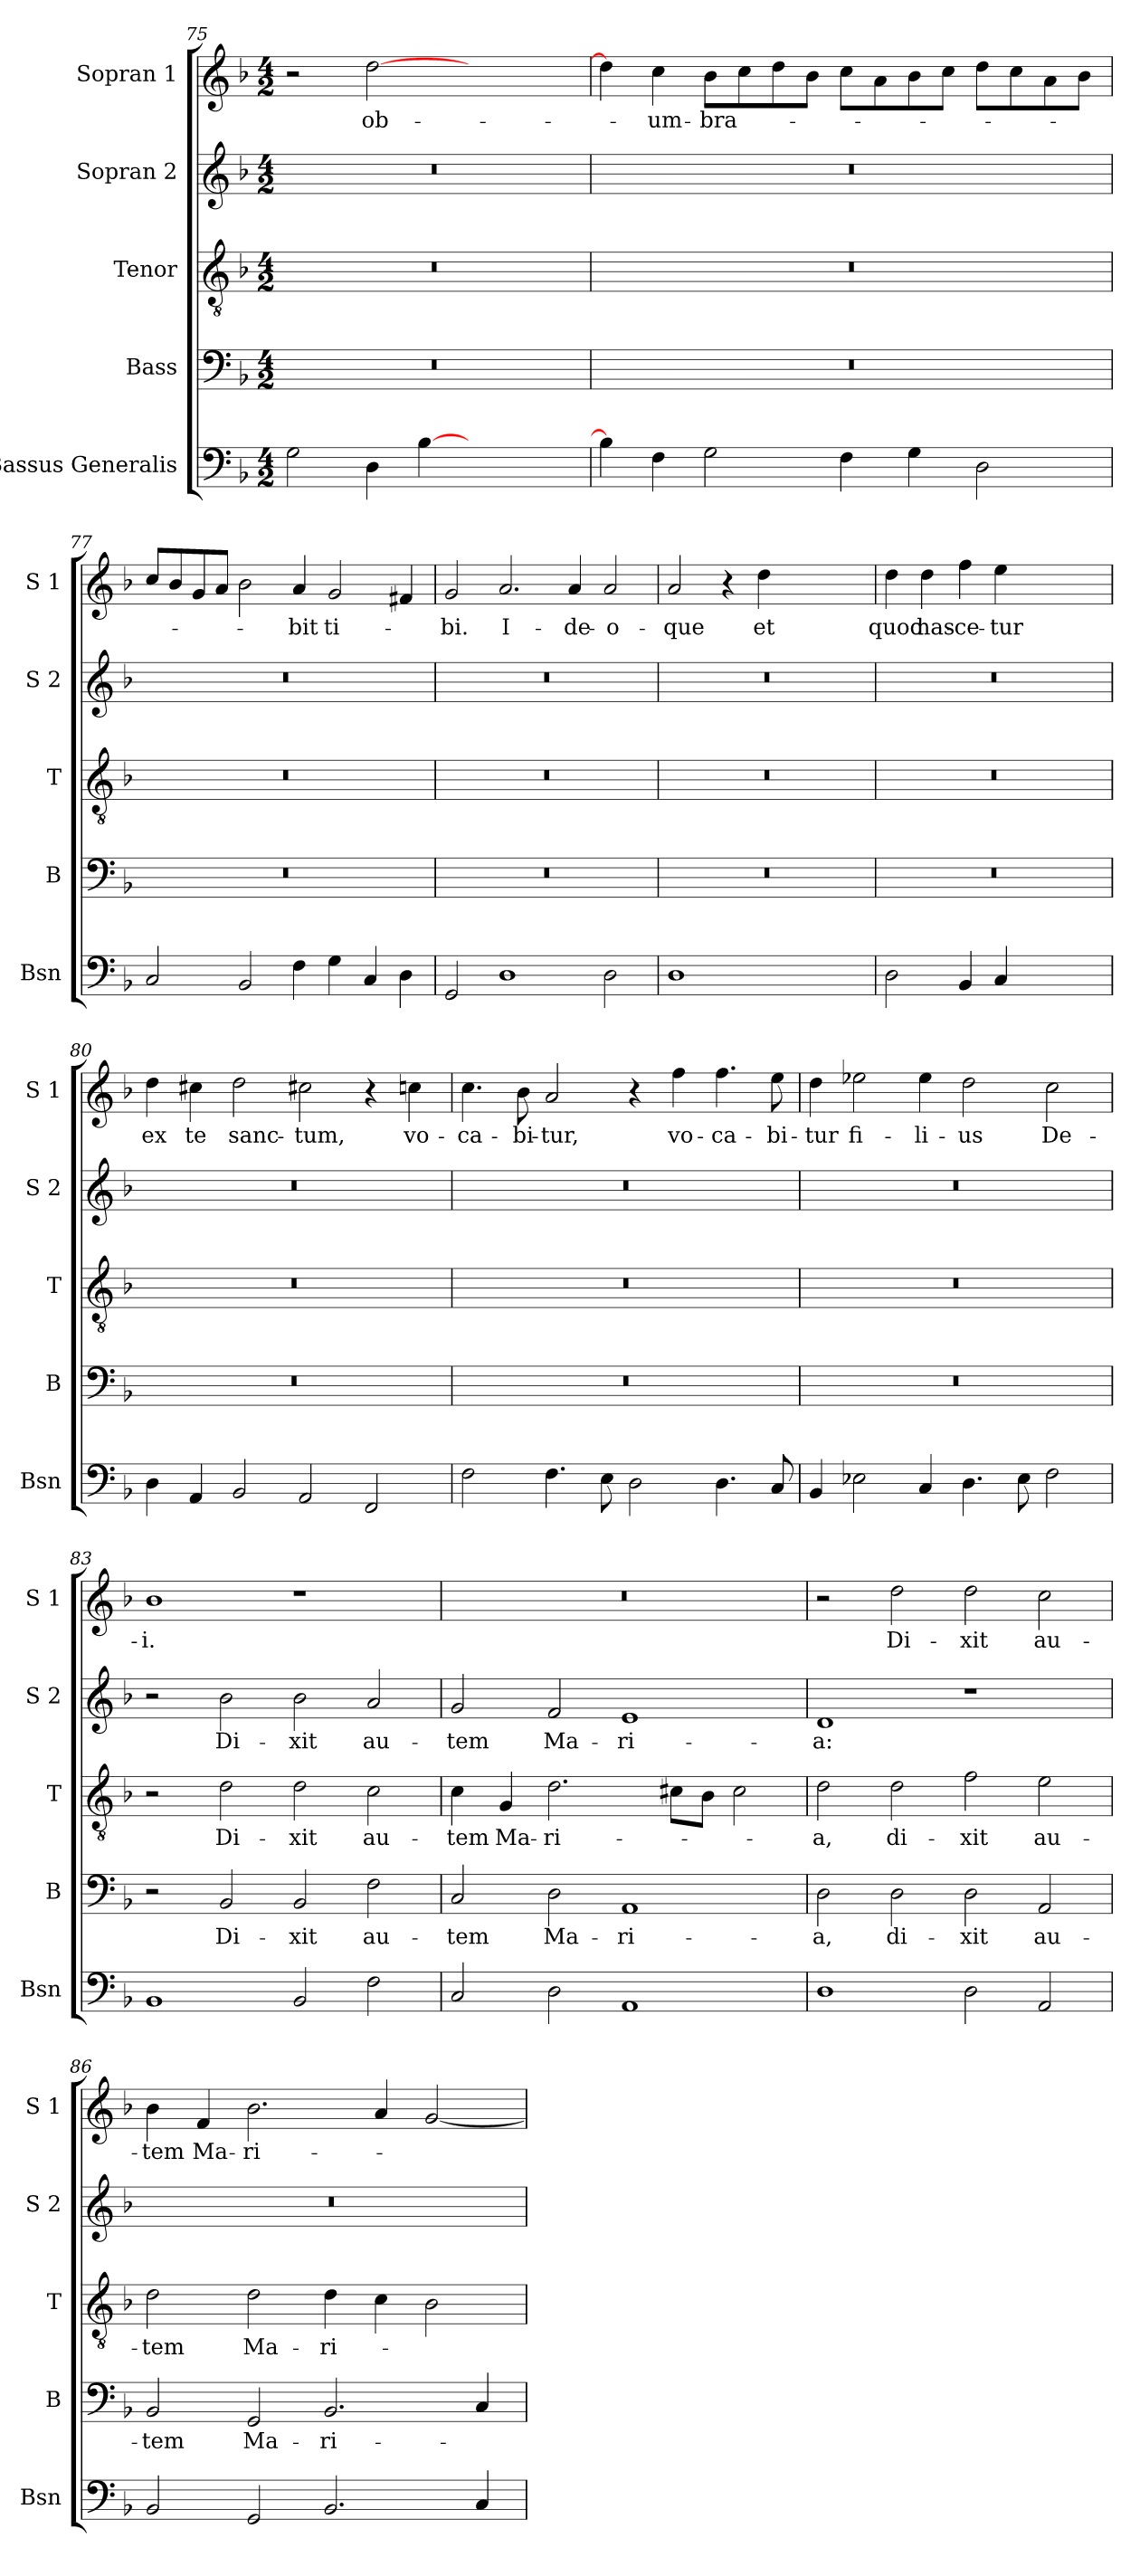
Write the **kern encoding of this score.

**kern	**kern	**text	**kern	**text	**kern	**text	**kern	**text
*part5	*part4	*part4	*part3	*part3	*part2	*part2	*part1	*part1
*staff5	*staff4	*staff4	*staff3	*staff3	*staff2	*staff2	*staff1	*staff1
*I"Bassus Generalis	*I"Bass	*	*I"Tenor	*	*I"Sopran 2	*	*I"Sopran 1	*
*I'Bsn	*I'B	*	*I'T	*	*I'S 2	*	*I'S 1	*
!!LO:LB:g=z
*clefF4	*clefF4	*	*clefGv2	*	*clefG2	*	*clefG2	*
*k[b-]	*k[b-]	*	*k[b-]	*	*k[b-]	*	*k[b-]	*
*M4/2	*M4/2	*	*M4/2	*	*M4/2	*	*M4/2	*
=75X4	=75X4	=75X4	=75X4	=75X4	=75X4	=75X4	=75X4	=75X4
2G\	0r	.	0r	.	0r	.	2r	.
4D\	.	.	.	.	.	.	[2dd\	ob-
[4B-\	.	.	.	.	.	.	.	.
1ryy	.	.	.	.	.	.	1ryy	.
=76	=76	=76	=76	=76	=76	=76	=76	=76
4B-\]	0r	.	0r	.	0r	.	4dd\]	.
4F\	.	.	.	.	.	.	4cc\	-um-
2G\	.	.	.	.	.	.	8b-\L	-bra-
.	.	.	.	.	.	.	8cc\	.
.	.	.	.	.	.	.	8dd\	.
.	.	.	.	.	.	.	8b-\J	.
4F\	.	.	.	.	.	.	8cc\L	.
.	.	.	.	.	.	.	8a\	.
4G\	.	.	.	.	.	.	8b-\	.
.	.	.	.	.	.	.	8cc\J	.
2D\	.	.	.	.	.	.	8dd\L	.
.	.	.	.	.	.	.	8cc\	.
.	.	.	.	.	.	.	8a\	.
.	.	.	.	.	.	.	8b-\J	.
=77	=77	=77	=77	=77	=77	=77	=77	=77
2C/	0r	.	0r	.	0r	.	8cc/L	.
.	.	.	.	.	.	.	8b-/	.
.	.	.	.	.	.	.	8g/	.
.	.	.	.	.	.	.	8a/J	.
2BB-/	.	.	.	.	.	.	2b-\	.
4F\	.	.	.	.	.	.	4a/	-bit
4G\	.	.	.	.	.	.	2g/	ti-
4C/	.	.	.	.	.	.	.	.
4D\	.	.	.	.	.	.	4f#X/	.
=78	=78	=78	=78	=78	=78	=78	=78	=78
2GG/	0r	.	0r	.	0r	.	2g/	-bi.
1D	.	.	.	.	.	.	2.a/	I-
.	.	.	.	.	.	.	4a/	-de-
2D\	.	.	.	.	.	.	2a/	-o-
=79	=79	=79	=79	=79	=79	=79	=79	=79
1D	0r	.	0r	.	0r	.	2a/	-que
.	.	.	.	.	.	.	4r	.
.	.	.	.	.	.	.	4dd\	et
1ryy	.	.	.	.	.	.	1ryy	.
!!LO:LB:g=z
=79X5	=79X5	=79X5	=79X5	=79X5	=79X5	=79X5	=79X5	=79X5
2D\	0r	.	0r	.	0r	.	4dd\	quod
.	.	.	.	.	.	.	4dd\	nas-
4BB-/	.	.	.	.	.	.	4ff\	-ce-
4C/	.	.	.	.	.	.	4ee\	-tur
1ryy	.	.	.	.	.	.	1ryy	.
=80	=80	=80	=80	=80	=80	=80	=80	=80
4D\	0r	.	0r	.	0r	.	4dd\	ex
4AA/	.	.	.	.	.	.	4cc#X\	te
2BB-/	.	.	.	.	.	.	2dd\	sanc-
2AA/	.	.	.	.	.	.	2cc#X\	-tum,
2FF/	.	.	.	.	.	.	4r	.
.	.	.	.	.	.	.	4ccn\	vo-
=81	=81	=81	=81	=81	=81	=81	=81	=81
2F\	0r	.	0r	.	0r	.	4.cc\	-ca-
.	.	.	.	.	.	.	8b-\	-bi-
4.F\	.	.	.	.	.	.	2a/	-tur,
8E\	.	.	.	.	.	.	.	.
2D\	.	.	.	.	.	.	4r	.
.	.	.	.	.	.	.	4ff\	vo-
4.D\	.	.	.	.	.	.	4.ff\	-ca-
8C/	.	.	.	.	.	.	8ee\	-bi-
=82	=82	=82	=82	=82	=82	=82	=82	=82
4BB-/	0r	.	0r	.	0r	.	4dd\	-tur
2E-X\	.	.	.	.	.	.	2ee-X\	fi-
4C/	.	.	.	.	.	.	4ee-\	-li-
4.D\	.	.	.	.	.	.	2dd\	-us
8E-\	.	.	.	.	.	.	.	.
2F\	.	.	.	.	.	.	2cc\	De-
!!LO:PB:g=z
=83	=83	=83	=83	=83	=83	=83	=83	=83
1BB-	2r	.	2r	.	2r	.	1b-	-i.
.	2BB-/	Di-	2d\	Di-	2b-\	Di-	.	.
2BB-/	2BB-/	-xit	2d\	-xit	2b-\	-xit	1r	.
2F\	2F\	au-	2c\	au-	2a/	au-	.	.
=84	=84	=84	=84	=84	=84	=84	=84	=84
2C/	2C/	-tem	4c\	-tem	2g/	-tem	0r	.
.	.	.	4G/	Ma-	.	.	.	.
2D\	2D\	Ma-	2.d\	-ri-	2f/	Ma-	.	.
1AA	1AA	-ri-	.	.	1e	-ri-	.	.
.	.	.	8c#X\L	.	.	.	.	.
.	.	.	8B-\J	.	.	.	.	.
.	.	.	2c#\	.	.	.	.	.
=85	=85	=85	=85	=85	=85	=85	=85	=85
1D	2D\	-a,	2d\	-a,	1d	-a:	2r	.
.	2D\	di-	2d\	di-	.	.	2dd\	Di-
2D\	2D\	-xit	2f\	-xit	1r	.	2dd\	-xit
2AA/	2AA/	au-	2e\	au-	.	.	2cc\	au-
=86	=86	=86	=86	=86	=86	=86	=86	=86
2BB-/	2BB-/	-tem	2d\	-tem	0r	.	4b-\	-tem
.	.	.	.	.	.	.	4f/	Ma-
2GG/	2GG/	Ma-	2d\	Ma-	.	.	2.b-\	-ri-
2.BB-/	2.BB-/	-ri-	4d\	-ri-	.	.	.	.
.	.	.	4c\	.	.	.	4a/	.
.	.	.	2B-\	.	.	.	[2g/	.
4C/	4C/	.	.	.	.	.	.	.
=	=	=	=	=	=	=	=	=
*-	*-	*-	*-	*-	*-	*-	*-	*-
